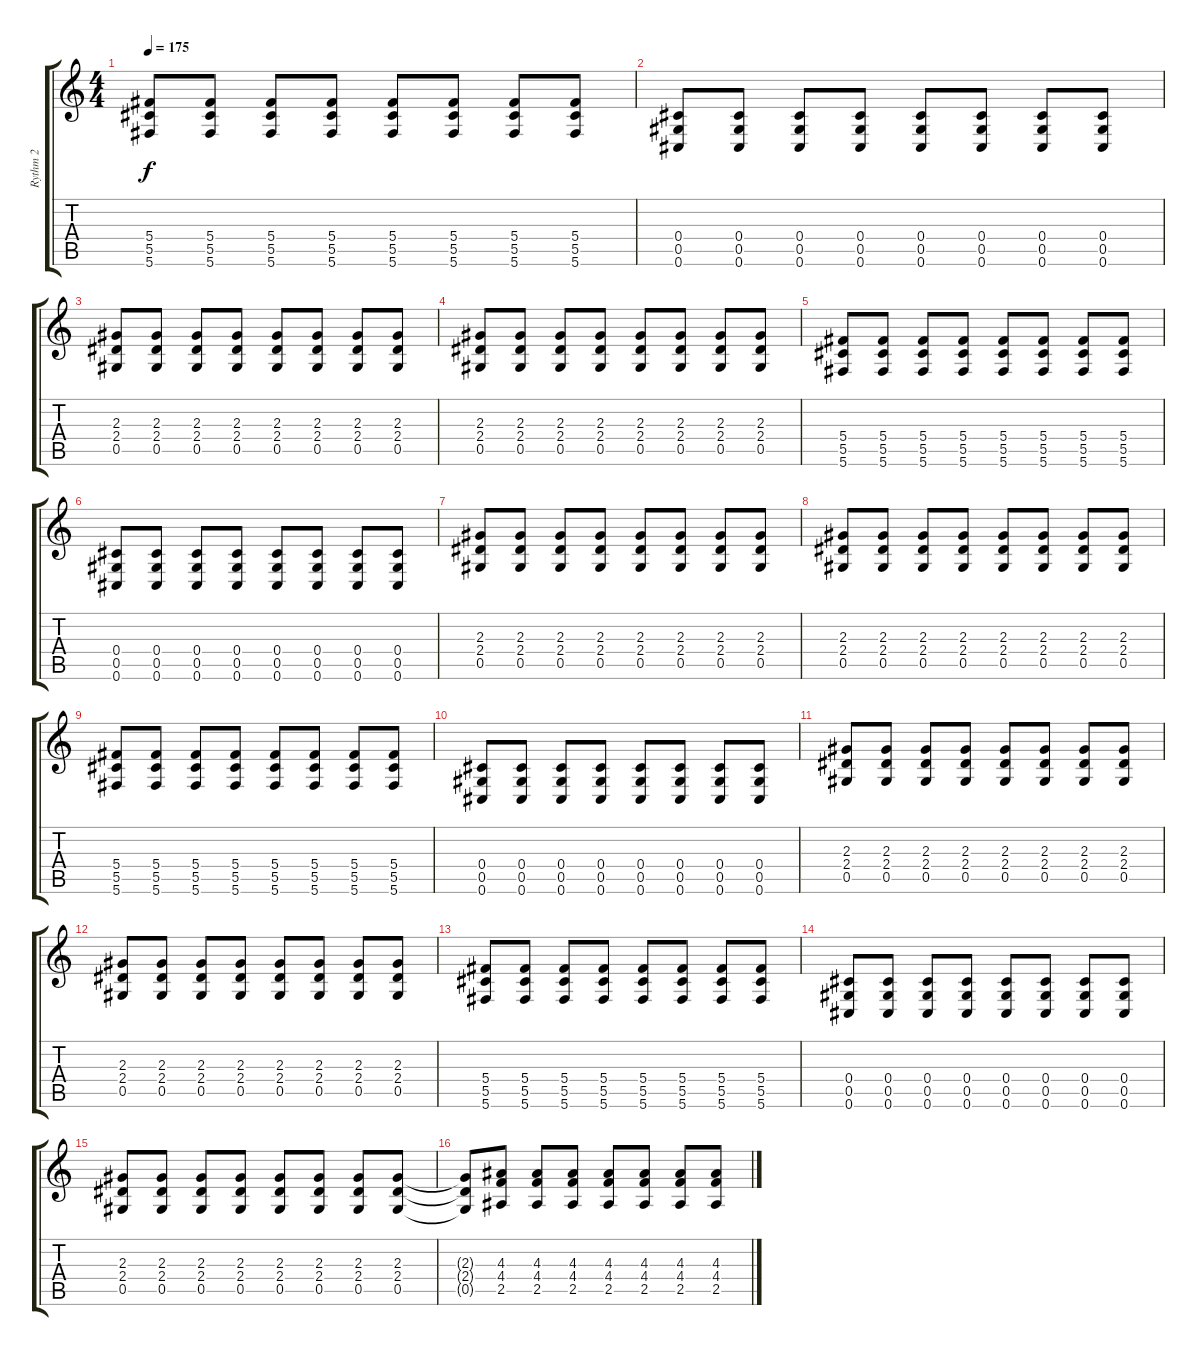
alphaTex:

\track ("Rythm 2" "Rythm 2") {instrument distortionguitar}
\staff {score tabs}
\tuning (Eb4 Bb3 Gb3 Db3 Ab2 Db2) {hide}
\ts (4 4)
\tempo 175
\clef g2
\ks c
(5.4 5.5 5.6).8{dy f} (5.4 5.5 5.6).8 (5.4 5.5 5.6).8 (5.4 5.5 5.6).8 (5.4 5.5 5.6).8 (5.4 5.5 5.6).8 (5.4 5.5 5.6).8 (5.4 5.5 5.6).8 |
(0.4 0.5 0.6).8 (0.4 0.5 0.6).8 (0.4 0.5 0.6).8 (0.4 0.5 0.6).8 (0.4 0.5 0.6).8 (0.4 0.5 0.6).8 (0.4 0.5 0.6).8 (0.4 0.5 0.6).8 |
(2.3 2.4 0.5).8 (2.3 2.4 0.5).8 (2.3 2.4 0.5).8 (2.3 2.4 0.5).8 (2.3 2.4 0.5).8 (2.3 2.4 0.5).8 (2.3 2.4 0.5).8 (2.3 2.4 0.5).8 |
(2.3 2.4 0.5).8 (2.3 2.4 0.5).8 (2.3 2.4 0.5).8 (2.3 2.4 0.5).8 (2.3 2.4 0.5).8 (2.3 2.4 0.5).8 (2.3 2.4 0.5).8 (2.3 2.4 0.5).8 |
(5.4 5.5 5.6).8 (5.4 5.5 5.6).8 (5.4 5.5 5.6).8 (5.4 5.5 5.6).8 (5.4 5.5 5.6).8 (5.4 5.5 5.6).8 (5.4 5.5 5.6).8 (5.4 5.5 5.6).8 |
(0.4 0.5 0.6).8 (0.4 0.5 0.6).8 (0.4 0.5 0.6).8 (0.4 0.5 0.6).8 (0.4 0.5 0.6).8 (0.4 0.5 0.6).8 (0.4 0.5 0.6).8 (0.4 0.5 0.6).8 |
(2.3 2.4 0.5).8 (2.3 2.4 0.5).8 (2.3 2.4 0.5).8 (2.3 2.4 0.5).8 (2.3 2.4 0.5).8 (2.3 2.4 0.5).8 (2.3 2.4 0.5).8 (2.3 2.4 0.5).8 |
(2.3 2.4 0.5).8 (2.3 2.4 0.5).8 (2.3 2.4 0.5).8 (2.3 2.4 0.5).8 (2.3 2.4 0.5).8 (2.3 2.4 0.5).8 (2.3 2.4 0.5).8 (2.3 2.4 0.5).8 |
(5.4 5.5 5.6).8 (5.4 5.5 5.6).8 (5.4 5.5 5.6).8 (5.4 5.5 5.6).8 (5.4 5.5 5.6).8 (5.4 5.5 5.6).8 (5.4 5.5 5.6).8 (5.4 5.5 5.6).8 |
(0.4 0.5 0.6).8 (0.4 0.5 0.6).8 (0.4 0.5 0.6).8 (0.4 0.5 0.6).8 (0.4 0.5 0.6).8 (0.4 0.5 0.6).8 (0.4 0.5 0.6).8 (0.4 0.5 0.6).8 |
(2.3 2.4 0.5).8 (2.3 2.4 0.5).8 (2.3 2.4 0.5).8 (2.3 2.4 0.5).8 (2.3 2.4 0.5).8 (2.3 2.4 0.5).8 (2.3 2.4 0.5).8 (2.3 2.4 0.5).8 |
(2.3 2.4 0.5).8 (2.3 2.4 0.5).8 (2.3 2.4 0.5).8 (2.3 2.4 0.5).8 (2.3 2.4 0.5).8 (2.3 2.4 0.5).8 (2.3 2.4 0.5).8 (2.3 2.4 0.5).8 |
(5.4 5.5 5.6).8 (5.4 5.5 5.6).8 (5.4 5.5 5.6).8 (5.4 5.5 5.6).8 (5.4 5.5 5.6).8 (5.4 5.5 5.6).8 (5.4 5.5 5.6).8 (5.4 5.5 5.6).8 |
(0.4 0.5 0.6).8 (0.4 0.5 0.6).8 (0.4 0.5 0.6).8 (0.4 0.5 0.6).8 (0.4 0.5 0.6).8 (0.4 0.5 0.6).8 (0.4 0.5 0.6).8 (0.4 0.5 0.6).8 |
(2.3 2.4 0.5).8 (2.3 2.4 0.5).8 (2.3 2.4 0.5).8 (2.3 2.4 0.5).8 (2.3 2.4 0.5).8 (2.3 2.4 0.5).8 (2.3 2.4 0.5).8 (2.3 2.4 0.5).8 |
(2.3{t} 2.4{t} 0.5{t}).8 (4.3 4.4 2.5).8 (4.3 4.4 2.5).8 (4.3 4.4 2.5).8 (4.3 4.4 2.5).8 (4.3 4.4 2.5).8 (4.3 4.4 2.5).8 (4.3 4.4 2.5).8
